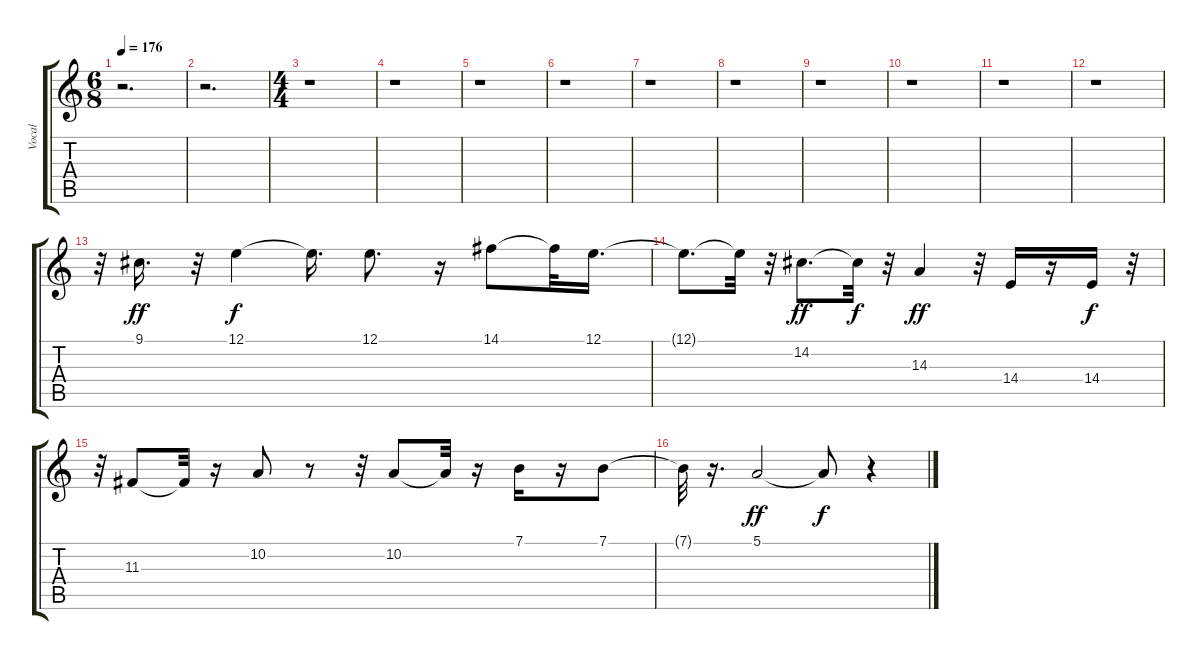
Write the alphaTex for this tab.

\track ("Vocal" "Vocal") {instrument frenchhorn}
\staff {score tabs}
\tuning (E4 B3 G3 D3 A2 E2) {hide}
\ts (6 8)
\tempo 176
\clef g2
\ks c
r.2{d dy f} |
r.2{d} |
\ts (4 4)
r.1 |
r.1 |
r.1 |
r.1 |
r.1 |
r.1 |
r.1 |
r.1 |
r.1 |
r.1 |
r.32 9.1.16{d dy ff} r.32 12.1.4{dy f} 12.1{t}.16{d} 12.1.8{d} r.16 14.1.8 14.1{t}.32 12.1.16{d} |
12.1{t}.8{d} 12.1{t}.32 r.32 14.2.8{d dy ff} 14.2{t}.32{dy f} r.32 14.3.4{dy ff} r.32 14.4.16 r.16 14.4.16{dy f} r.32 |
r.32 11.3.8 11.3{t}.32 r.16 10.2.8 r.8 r.32 10.2.8 10.2{t}.32 r.16 7.1.16 r.16 7.1.8 |
7.1{t}.32 r.16{d} 5.1.2{dy ff} 5.1{t}.8{dy f} r.4
